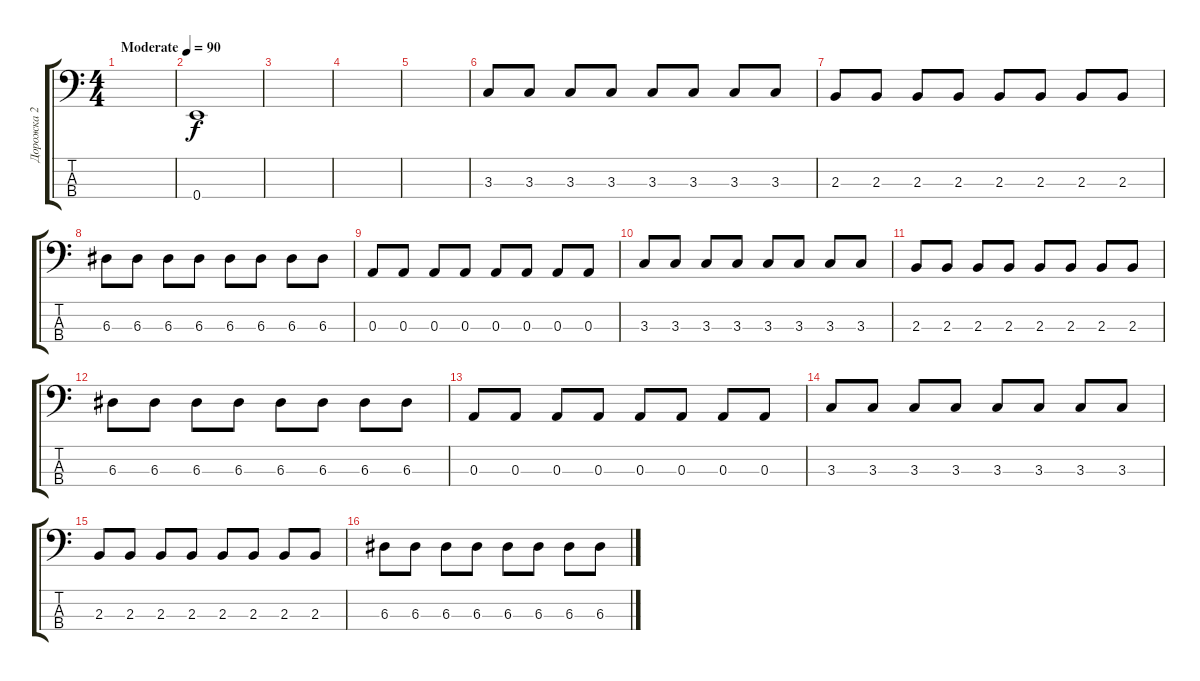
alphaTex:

\track ("Дорожка 2" "Дорожка 2") {instrument electricbasspick}
\staff {score tabs}
\tuning (G2 D2 A1 E1) {hide}
\ts (4 4)
\tempo (90 "Moderate")
\clef f4
\ks c
|
0.4.1 |
|
|
|
3.3.8 3.3.8 3.3.8 3.3.8 3.3.8 3.3.8 3.3.8 3.3.8 |
2.3.8 2.3.8 2.3.8 2.3.8 2.3.8 2.3.8 2.3.8 2.3.8 |
6.3.8 6.3.8 6.3.8 6.3.8 6.3.8 6.3.8 6.3.8 6.3.8 |
0.3.8 0.3.8 0.3.8 0.3.8 0.3.8 0.3.8 0.3.8 0.3.8 |
3.3.8 3.3.8 3.3.8 3.3.8 3.3.8 3.3.8 3.3.8 3.3.8 |
2.3.8 2.3.8 2.3.8 2.3.8 2.3.8 2.3.8 2.3.8 2.3.8 |
6.3.8 6.3.8 6.3.8 6.3.8 6.3.8 6.3.8 6.3.8 6.3.8 |
0.3.8 0.3.8 0.3.8 0.3.8 0.3.8 0.3.8 0.3.8 0.3.8 |
3.3.8 3.3.8 3.3.8 3.3.8 3.3.8 3.3.8 3.3.8 3.3.8 |
2.3.8 2.3.8 2.3.8 2.3.8 2.3.8 2.3.8 2.3.8 2.3.8 |
6.3.8 6.3.8 6.3.8 6.3.8 6.3.8 6.3.8 6.3.8 6.3.8
